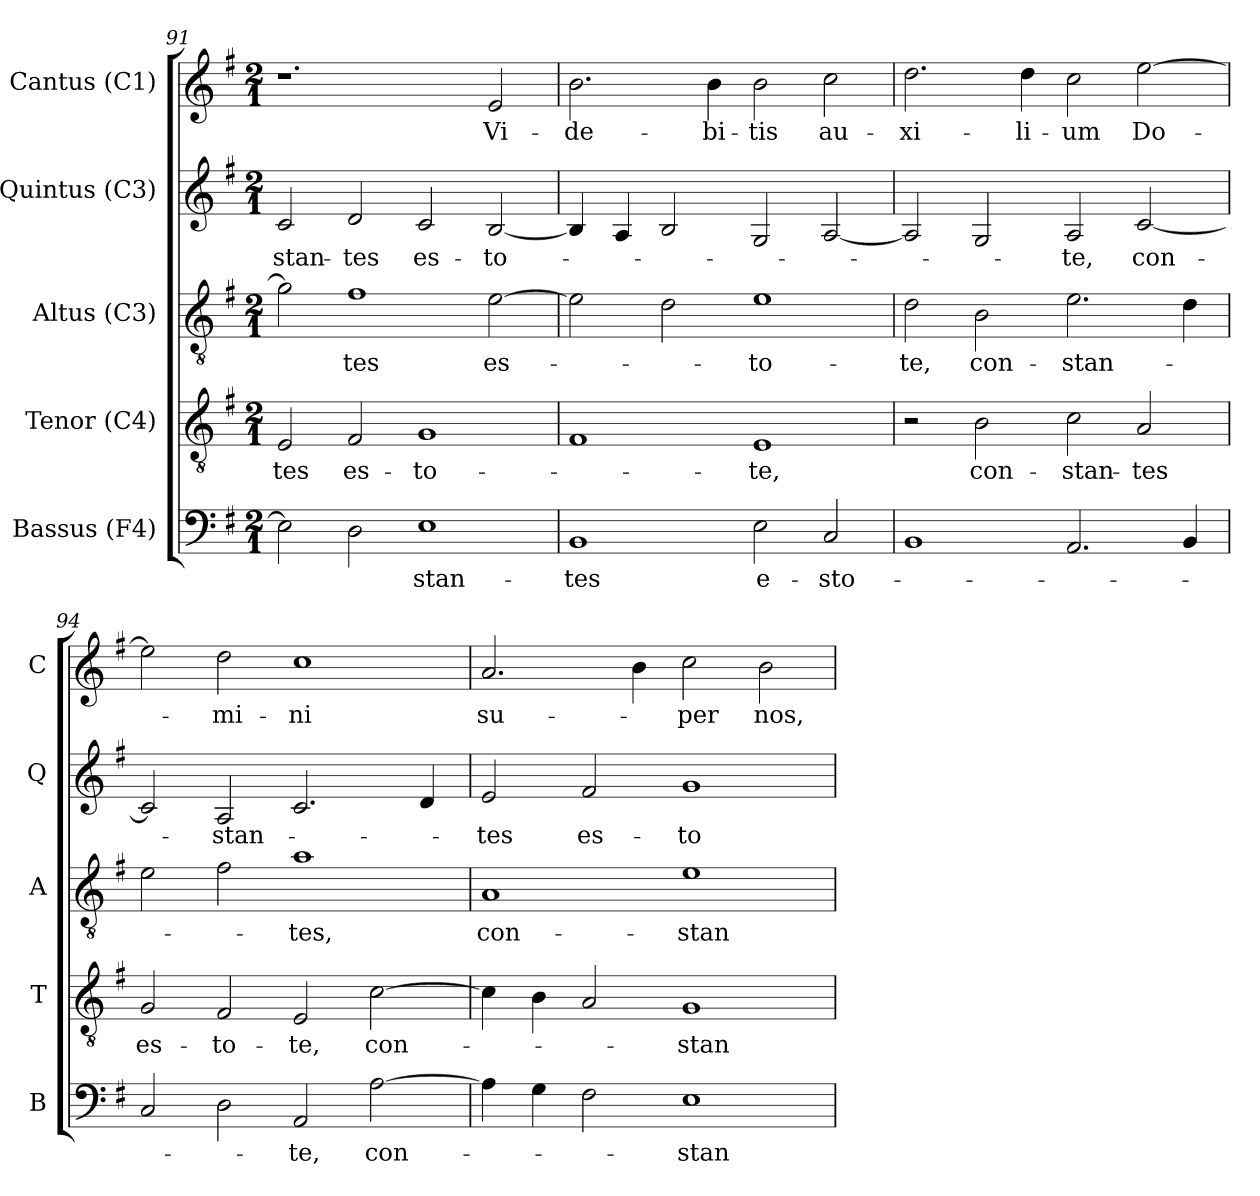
**kern	**text	**kern	**text	**kern	**text	**kern	**text	**kern	**text
*part5	*part5	*part4	*part4	*part3	*part3	*part2	*part2	*part1	*part1
*staff5	*staff5	*staff4	*staff4	*staff3	*staff3	*staff2	*staff2	*staff1	*staff1
*I"Bassus (F4)	*	*I"Tenor (C4)	*	*I"Altus (C3)	*	*I"Quintus (C3)	*	*I"Cantus (C1)	*
*I'B	*	*I'T	*	*I'A	*	*I'Q	*	*I'C	*
*clefF4	*	*clefGv2	*	*clefGv2	*	*clefG2	*	*clefG2	*
*k[f#]	*	*k[f#]	*	*k[f#]	*	*k[f#]	*	*k[f#]	*
*G:	*	*G:	*	*G:	*	*G:	*	*G:	*
*M2/1	*	*M2/1	*	*M2/1	*	*M2/1	*	*M2/1	*
=91	=91	=91	=91	=91	=91	=91	=91	=91	=91
!	!	!	!LO:LY:b:color=#000000	!	!	!	!	!	!
!	!	!	!	!	!	!	!LO:LY:b:color=#000000	!	!
2Ei\]	.	2Ei/	-tes	2gi\]	.	2ci/	-stan-	1.r	.
!	!	!	!LO:LY:b:color=#000000	!	!	!	!	!	!
!	!	!	!	!	!LO:LY:b:color=#000000	!	!	!	!
!	!	!	!	!	!	!	!LO:LY:b:color=#000000	!	!
2Di\	.	2F#i/	es-	1f#i	-tes	2di/	-tes	.	.
!	!LO:LY:b:color=#000000	!	!	!	!	!	!	!	!
!	!	!	!LO:LY:b:color=#000000	!	!	!	!	!	!
!	!	!	!	!	!	!	!LO:LY:b:color=#000000	!	!
1Ei	-stan-	1Gi	-to-	.	.	2ci/	es-	.	.
!	!	!	!	!	!LO:LY:b:color=#000000	!	!	!	!
!	!	!	!	!	!	!	!LO:LY:b:color=#000000	!	!
!	!	!	!	!	!	!	!	!	!LO:LY:b:color=#000000
.	.	.	.	[2ei\	es-	[2Bi/	-to-	2ei/	Vi-
=92	=92	=92	=92	=92	=92	=92	=92	=92	=92
!	!LO:LY:b:color=#000000	!	!	!	!	!	!	!	!
!	!	!	!	!	!	!	!	!	!LO:LY:b:color=#000000
1BBi	-tes	1F#i	.	2ei\]	.	4Bi/]	.	2.bi\	-de-
.	.	.	.	.	.	4Ai/	.	.	.
.	.	.	.	2di\	.	2Bi/	.	.	.
!	!	!	!	!	!	!	!	!	!LO:LY:b:color=#000000
.	.	.	.	.	.	.	.	4bi\	-bi-
!	!LO:LY:b:color=#000000	!	!	!	!	!	!	!	!
!	!	!	!LO:LY:b:color=#000000	!	!	!	!	!	!
!	!	!	!	!	!LO:LY:b:color=#000000	!	!	!	!
!	!	!	!	!	!	!	!	!	!LO:LY:b:color=#000000
2Ei\	e-	1Ei	-te,	1ei	-to-	2Gi/	.	2bi\	-tis
!	!LO:LY:b:color=#000000	!	!	!	!	!	!	!	!
!	!	!	!	!	!	!	!	!	!LO:LY:b:color=#000000
2Ci/	-sto-	.	.	.	.	[2Ai/	.	2cci\	au-
=93	=93	=93	=93	=93	=93	=93	=93	=93	=93
!	!	!	!	!	!LO:LY:b:color=#000000	!	!	!	!
!	!	!	!	!	!	!	!	!	!LO:LY:b:color=#000000
1BBi	.	2r	.	2di\	-te,	2Ai/]	.	2.ddi\	-xi-
!	!	!	!LO:LY:b:color=#000000	!	!	!	!	!	!
!	!	!	!	!	!LO:LY:b:color=#000000	!	!	!	!
.	.	2Bi\	con-	2Bi\	con-	2Gi/	.	.	.
!	!	!	!	!	!	!	!	!	!LO:LY:b:color=#000000
.	.	.	.	.	.	.	.	4ddi\	-li-
!	!	!	!LO:LY:b:color=#000000	!	!	!	!	!	!
!	!	!	!	!	!LO:LY:b:color=#000000	!	!	!	!
!	!	!	!	!	!	!	!LO:LY:b:color=#000000	!	!
!	!	!	!	!	!	!	!	!	!LO:LY:b:color=#000000
2.AAi/	.	2ci\	-stan-	2.ei\	-stan-	2Ai/	-te,	2cci\	-um
!	!	!	!LO:LY:b:color=#000000	!	!	!	!	!	!
!	!	!	!	!	!	!	!LO:LY:b:color=#000000	!	!
!	!	!	!	!	!	!	!	!	!LO:LY:b:color=#000000
.	.	2Ai/	-tes	.	.	[2ci/	con-	[2eei\	Do-
4BBi/	.	.	.	4di\	.	.	.	.	.
=94	=94	=94	=94	=94	=94	=94	=94	=94	=94
!	!	!	!LO:LY:b:color=#000000	!	!	!	!	!	!
2Ci/	.	2Gi/	es-	2ei\	.	2ci/]	.	2eei\]	.
!	!	!	!LO:LY:b:color=#000000	!	!	!	!	!	!
!	!	!	!	!	!	!	!LO:LY:b:color=#000000	!	!
!	!	!	!	!	!	!	!	!	!LO:LY:b:color=#000000
2Di\	.	2F#i/	-to-	2f#i\	.	2Ai/	-stan-	2ddi\	-mi-
!	!LO:LY:b:color=#000000	!	!	!	!	!	!	!	!
!	!	!	!LO:LY:b:color=#000000	!	!	!	!	!	!
!	!	!	!	!	!LO:LY:b:color=#000000	!	!	!	!
!	!	!	!	!	!	!	!	!	!LO:LY:b:color=#000000
2AAi/	-te,	2Ei/	-te,	1ai	-tes,	2.ci/	.	1cci	-ni
!	!LO:LY:b:color=#000000	!	!	!	!	!	!	!	!
!	!	!	!LO:LY:b:color=#000000	!	!	!	!	!	!
[2Ai\	con-	[2ci\	con-	.	.	.	.	.	.
.	.	.	.	.	.	4di/	.	.	.
!!LO:LB:g=z
=95	=95	=95	=95	=95	=95	=95	=95	=95	=95
!	!	!	!	!	!LO:LY:b:color=#000000	!	!	!	!
!	!	!	!	!	!	!	!LO:LY:b:color=#000000	!	!
!	!	!	!	!	!	!	!	!	!LO:LY:b:color=#000000
4Ai\]	.	4ci\]	.	1Ai	con-	2ei/	-tes	2.ai/	su-
4Gi\	.	4Bi\	.	.	.	.	.	.	.
!	!	!	!	!	!	!	!LO:LY:b:color=#000000	!	!
2F#i\	.	2Ai/	.	.	.	2f#i/	es-	.	.
.	.	.	.	.	.	.	.	4bi\	.
!	!LO:LY:b:color=#000000	!	!	!	!	!	!	!	!
!	!	!	!LO:LY:b:color=#000000	!	!	!	!	!	!
!	!	!	!	!	!LO:LY:b:color=#000000	!	!	!	!
!	!	!	!	!	!	!	!LO:LY:b:color=#000000	!	!
!	!	!	!	!	!	!	!	!	!LO:LY:b:color=#000000
1Ei	-stan-	1Gi	-stan-	1ei	-stan-	1gi	-to-	2cci\	-per
!	!	!	!	!	!	!	!	!	!LO:LY:b:color=#000000
.	.	.	.	.	.	.	.	2bi\	nos,
=	=	=	=	=	=	=	=	=	=
*-	*-	*-	*-	*-	*-	*-	*-	*-	*-
